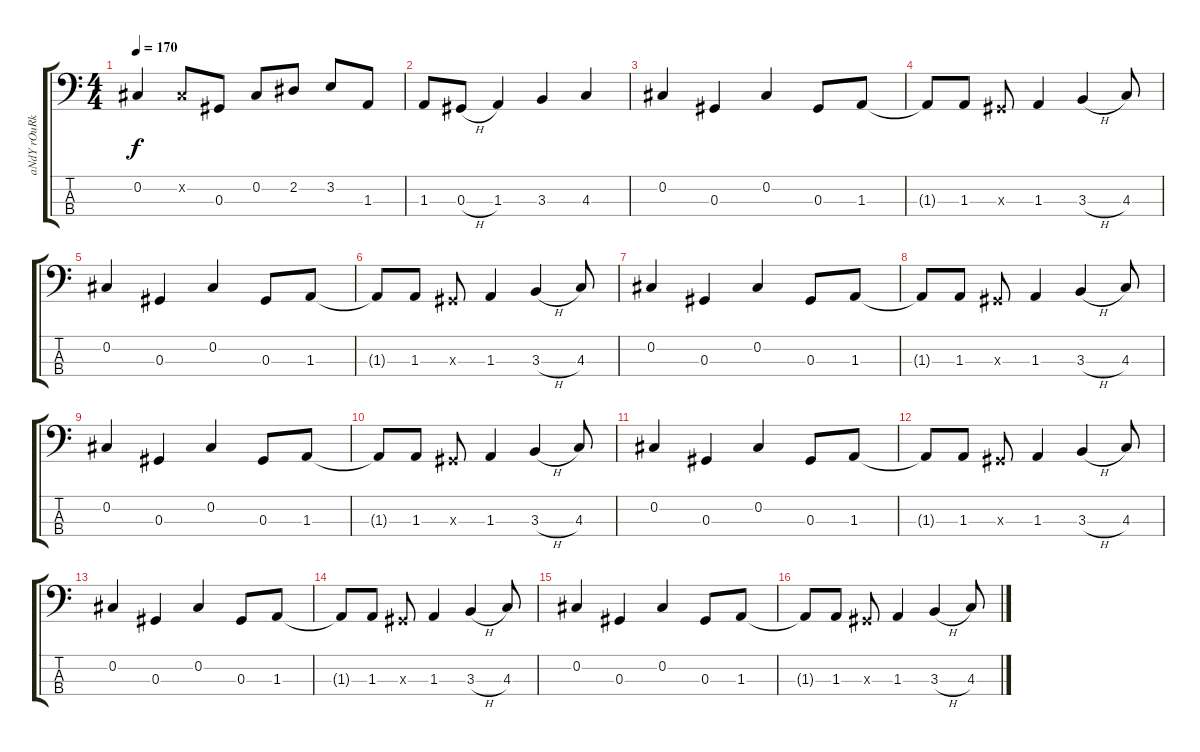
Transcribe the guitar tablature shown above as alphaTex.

\track ("aNdY rOuRkE" "aNdY rOuRk") {instrument electricbassfinger}
\staff {score tabs}
\tuning (Gb2 Db2 Ab1 Eb1) {hide}
\ts (4 4)
\tempo 170
\clef f4
\ks c
0.2.4{dy f} 0.2{x}.8 0.3.8 0.2.8 2.2.8 3.2.8 1.3.8 |
1.3.8 0.3{h}.8 1.3.4 3.3.4 4.3.4 |
0.2.4 0.3.4 0.2.4 0.3.8 1.3.8 |
1.3{t}.8 1.3.8 0.3{x}.8 1.3.4 3.3{h}.4 4.3.8 |
0.2.4 0.3.4 0.2.4 0.3.8 1.3.8 |
1.3{t}.8 1.3.8 0.3{x}.8 1.3.4 3.3{h}.4 4.3.8 |
0.2.4 0.3.4 0.2.4 0.3.8 1.3.8 |
1.3{t}.8 1.3.8 0.3{x}.8 1.3.4 3.3{h}.4 4.3.8 |
0.2.4 0.3.4 0.2.4 0.3.8 1.3.8 |
1.3{t}.8 1.3.8 0.3{x}.8 1.3.4 3.3{h}.4 4.3.8 |
0.2.4 0.3.4 0.2.4 0.3.8 1.3.8 |
1.3{t}.8 1.3.8 0.3{x}.8 1.3.4 3.3{h}.4 4.3.8 |
0.2.4 0.3.4 0.2.4 0.3.8 1.3.8 |
1.3{t}.8 1.3.8 0.3{x}.8 1.3.4 3.3{h}.4 4.3.8 |
0.2.4 0.3.4 0.2.4 0.3.8 1.3.8 |
1.3{t}.8 1.3.8 0.3{x}.8 1.3.4 3.3{h}.4 4.3.8
